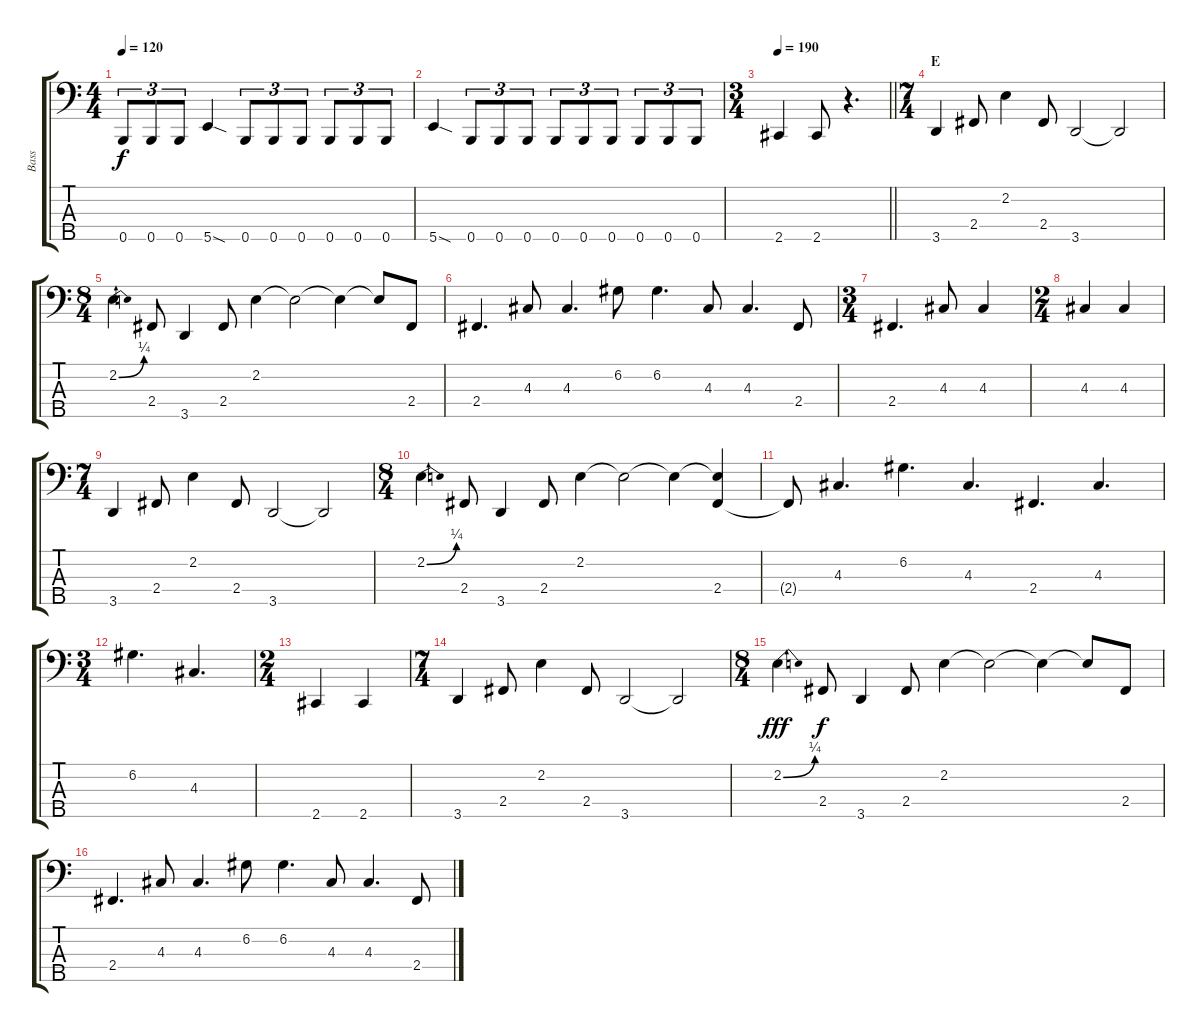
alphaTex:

\track ("Bass" "Bass") {instrument electricbasspick}
\staff {score tabs}
\tuning (G2 D2 A1 E1 B0) {hide}
\ts (4 4)
\tempo 120
\clef f4
\ks c
0.5.8{tu (3 2) dy f} 0.5.8{tu (3 2)} 0.5.8{tu (3 2)} 5.5{sod}.4 0.5.8{tu (3 2)} 0.5.8{tu (3 2)} 0.5.8{tu (3 2)} 0.5.8{tu (3 2)} 0.5.8{tu (3 2)} 0.5.8{tu (3 2)} |
5.5{sod}.4 0.5.8{tu (3 2)} 0.5.8{tu (3 2)} 0.5.8{tu (3 2)} 0.5.8{tu (3 2)} 0.5.8{tu (3 2)} 0.5.8{tu (3 2)} 0.5.8{tu (3 2)} 0.5.8{tu (3 2)} 0.5.8{tu (3 2)} |
\ts (3 4)
\tempo 190
\barLineRight lightlight
2.5.4 2.5.8 r.4{d} |
\ts (7 4)
\section ("" "E")
3.5.4{instrument acousticbass} 2.4.8 2.2.4 2.4.8 3.5.2 3.5{t}.2 |
\ts (8 4)
2.2{be (bend 0 0 60 1)}.4 2.4.8 3.5.4 2.4.8 2.2.4 2.2{t}.2 2.2{t}.4 2.2{t}.8 2.4.8 |
2.4.4{d} 4.3.8 4.3.4{d} 6.2.8 6.2.4{d} 4.3.8 4.3.4{d} 2.4.8 |
\ts (3 4)
2.4.4{d} 4.3.8 4.3.4 |
\ts (2 4)
4.3.4 4.3.4 |
\ts (7 4)
3.5.4 2.4.8 2.2.4 2.4.8 3.5.2 3.5{t}.2 |
\ts (8 4)
2.2{be (bend 0 0 60 1)}.4 2.4.8 3.5.4 2.4.8 2.2.4 2.2{t}.2 2.2{t}.4 (2.2{t} 2.4).4 |
2.4{t}.8 4.3.4{d} 6.2.4{d} 4.3.4{d} 2.4.4{d} 4.3.4{d} |
\ts (3 4)
6.2.4{d} 4.3.4{d} |
\ts (2 4)
2.5.4 2.5.4 |
\ts (7 4)
3.5.4 2.4.8 2.2.4 2.4.8 3.5.2 3.5{t}.2 |
\ts (8 4)
2.2{be (bend 0 0 60 1)}.4{dy fff} 2.4.8{dy f} 3.5.4 2.4.8 2.2.4 2.2{t}.2 2.2{t}.4 2.2{t}.8 2.4.8 |
2.4.4{d} 4.3.8 4.3.4{d} 6.2.8 6.2.4{d} 4.3.8 4.3.4{d} 2.4.8
